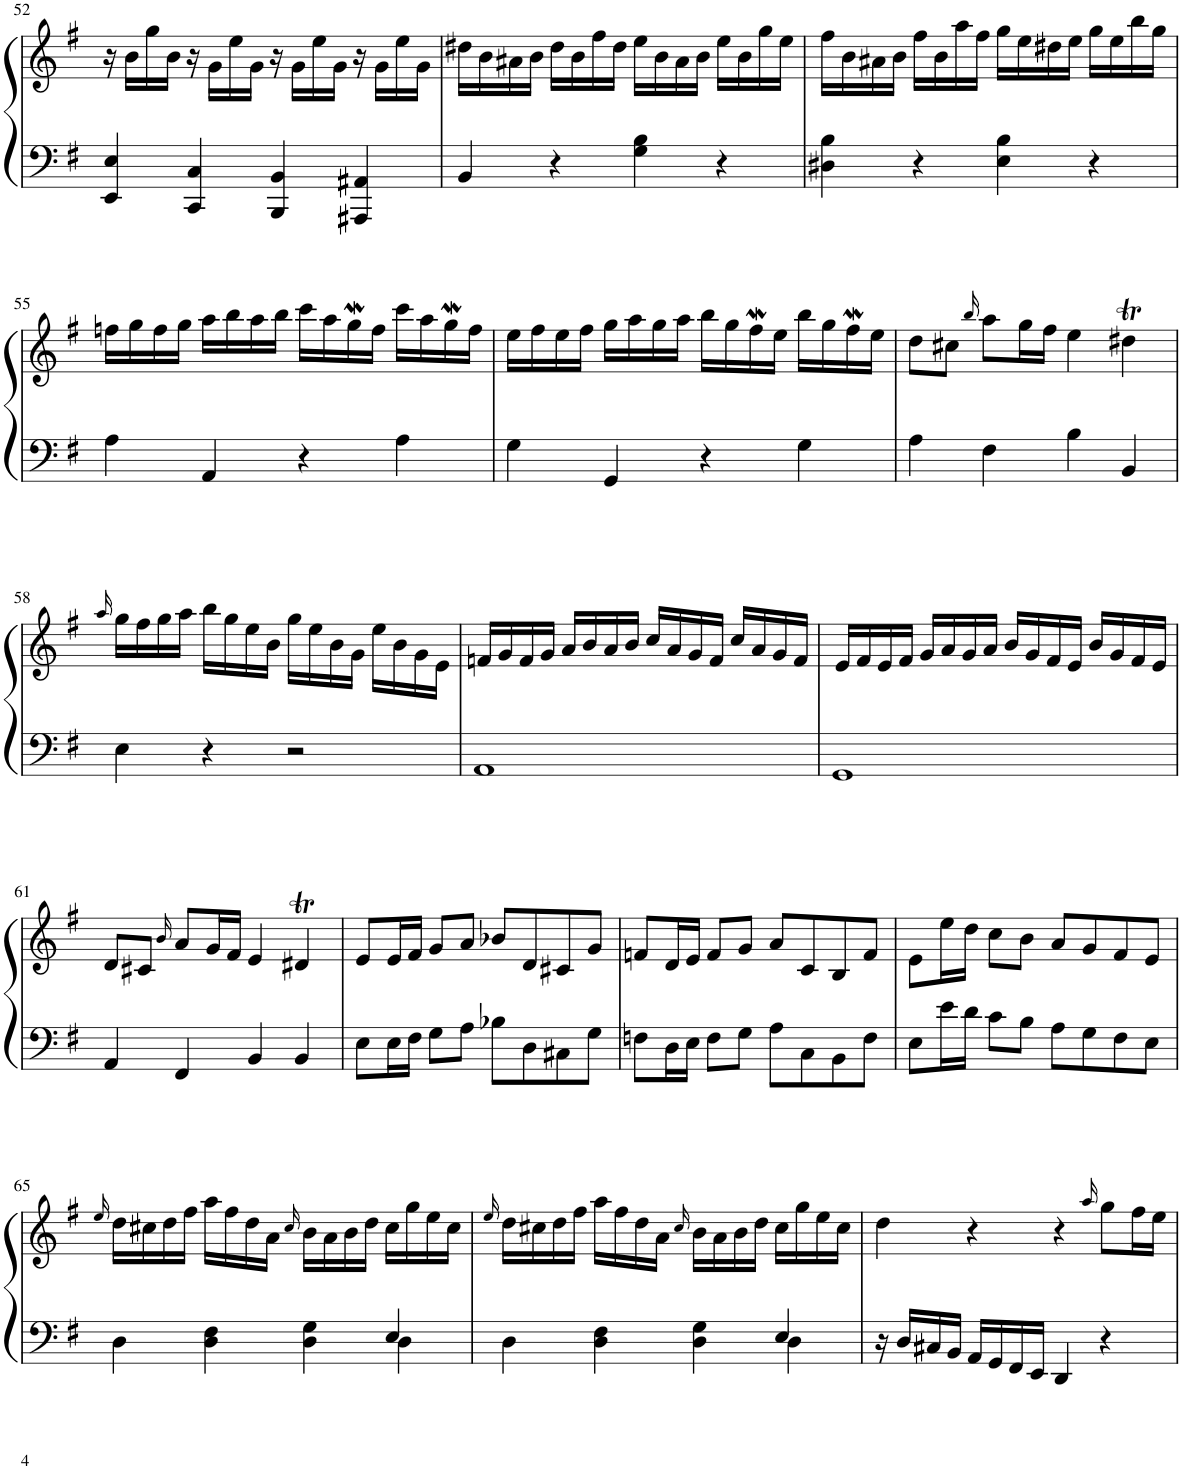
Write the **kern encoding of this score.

**kern	**kern
*part1	*part1
*staff2	*staff1
*I"Piano	*
*I'Pno.	*
!!LO:PB:g=z
*clefF4	*clefG2
*k[f#]	*k[f#]
*M4/4	*M4/4
*met(c)	*met(c)
=52	=52
4EE/ 4E/	16r
.	16b\LL
.	16gg\
.	16b\JJ
4CC/ 4C/	16r
.	16g\LL
.	16ee\
.	16g\JJ
4BBB/ 4BB/	16r
.	16g\LL
.	16ee\
.	16g\JJ
4AAA#X/ 4AA#X/	16r
.	16g\LL
.	16ee\
.	16g\JJ
=53	=53
4BB/	16dd#X\LL
.	16b\
.	16a#X\
.	16b\JJ
4r	16dd#\LL
.	16b\
.	16ff#\
.	16dd#\JJ
4G\ 4B\	16ee\LL
.	16b\
.	16a#\
.	16b\JJ
4r	16ee\LL
.	16b\
.	16gg\
.	16ee\JJ
=54	=54
4D#X\ 4B\	16ff#\LL
.	16b\
.	16a#X\
.	16b\JJ
4r	16ff#\LL
.	16b\
.	16aa\
.	16ff#\JJ
4E\ 4B\	16gg\LL
.	16ee\
.	16dd#X\
.	16ee\JJ
4r	16gg\LL
.	16ee\
.	16bb\
.	16gg\JJ
!!LO:LB:g=z
=55	=55
4A\	16ffn\LL
.	16gg\
.	16ff\
.	16gg\JJ
4AA/	16aa\LL
.	16bb\
.	16aa\
.	16bb\JJ
4r	16ccc\LL
.	16aa\
.	16ggw\
.	16ff\JJ
4A\	16ccc\LL
.	16aa\
.	16ggw\
.	16ff\JJ
=56	=56
4G\	16ee\LL
.	16ff#\
.	16ee\
.	16ff#\JJ
4GG/	16gg\LL
.	16aa\
.	16gg\
.	16aa\JJ
4r	16bb\LL
.	16gg\
.	16ff#W\
.	16ee\JJ
4G\	16bb\LL
.	16gg\
.	16ff#W\
.	16ee\JJ
=57	=57
4A\	8dd\L
.	8cc#X\J
.	16qbb/
4F#\	8aa\L
.	16gg\L
.	16ff#\JJ
4B\	4ee\
4BB/	4dd#Xt\
!!LO:LB:g=z
=58	=58
.	16qaa/
4E\	16gg\LL
.	16ff#\
.	16gg\
.	16aa\JJ
4r	16bb\LL
.	16gg\
.	16ee\
.	16b\JJ
2r	16gg\LL
.	16ee\
.	16b\
.	16g\JJ
.	16ee\LL
.	16b\
.	16g\
.	16e\JJ
=59	=59
1AA	16fn/LL
.	16g/
.	16f/
.	16g/JJ
.	16a/LL
.	16b/
.	16a/
.	16b/JJ
.	16cc/LL
.	16a/
.	16g/
.	16f/JJ
.	16cc/LL
.	16a/
.	16g/
.	16f/JJ
=60	=60
1GG	16e/LL
.	16f#/
.	16e/
.	16f#/JJ
.	16g/LL
.	16a/
.	16g/
.	16a/JJ
.	16b/LL
.	16g/
.	16f#/
.	16e/JJ
.	16b/LL
.	16g/
.	16f#/
.	16e/JJ
!!LO:LB:g=z
=61	=61
4AA/	8d/L
.	8c#X/J
.	16qb/
4FF#/	8a/L
.	16g/L
.	16f#/JJ
4BB/	4e/
4BB/	4d#Xt/
=62	=62
8E\L	8e/L
16E\L	16e/L
16F#\JJ	16f#/JJ
8G\L	8g/L
8A\J	8a/J
8B-X\L	8b-X/L
8D\	8d/
8C#X\	8c#X/
8G\J	8g/J
=63	=63
8Fn\L	8fn/L
16D\L	16d/L
16E\JJ	16e/JJ
8F\L	8f/L
8G\J	8g/J
8A\L	8a/L
8C\	8c/
8BB\	8B/
8F\J	8f/J
=64	=64
8E\L	8e\L
16e\L	16ee\L
16d\JJ	16dd\JJ
8c\L	8cc\L
8B\J	8b\J
8A\L	8a/L
8G\	8g/
8F#\	8f#/
8E\J	8e/J
!!LO:LB:g=z
=65	=65
.	16qee/
*^	*
4D\	2.ryy	16dd\LL
.	.	16cc#X\
.	.	16dd\
.	.	16ff#\JJ
4D\ 4F#\	.	16aa\LL
.	.	16ff#\
.	.	16dd\
.	.	16a\JJ
.	.	16qcc#/
4D\ 4G\	.	16b\LL
.	.	16a\
.	.	16b\
.	.	16dd\JJ
4E/	4D\	16cc#\LL
.	.	16gg\
.	.	16ee\
.	.	16cc#\JJ
=66	=66	=66
.	.	16qee/
4D\	2.ryy	16dd\LL
.	.	16cc#X\
.	.	16dd\
.	.	16ff#\JJ
4D\ 4F#\	.	16aa\LL
.	.	16ff#\
.	.	16dd\
.	.	16a\JJ
.	.	16qcc#/
4D\ 4G\	.	16b\LL
.	.	16a\
.	.	16b\
.	.	16dd\JJ
4E/	4D\	16cc#\LL
.	.	16gg\
.	.	16ee\
.	.	16cc#\JJ
*v	*v	*
=67	=67
16r	4dd\
16D/LL	.
16C#X/	.
16BB/JJ	.
16AA/LL	4r
16GG/	.
16FF#/	.
16EE/JJ	.
4DD/	4r
.	16qaa/
4r	8gg\L
.	16ff#\L
.	16ee\JJ
=	=
*-	*-
